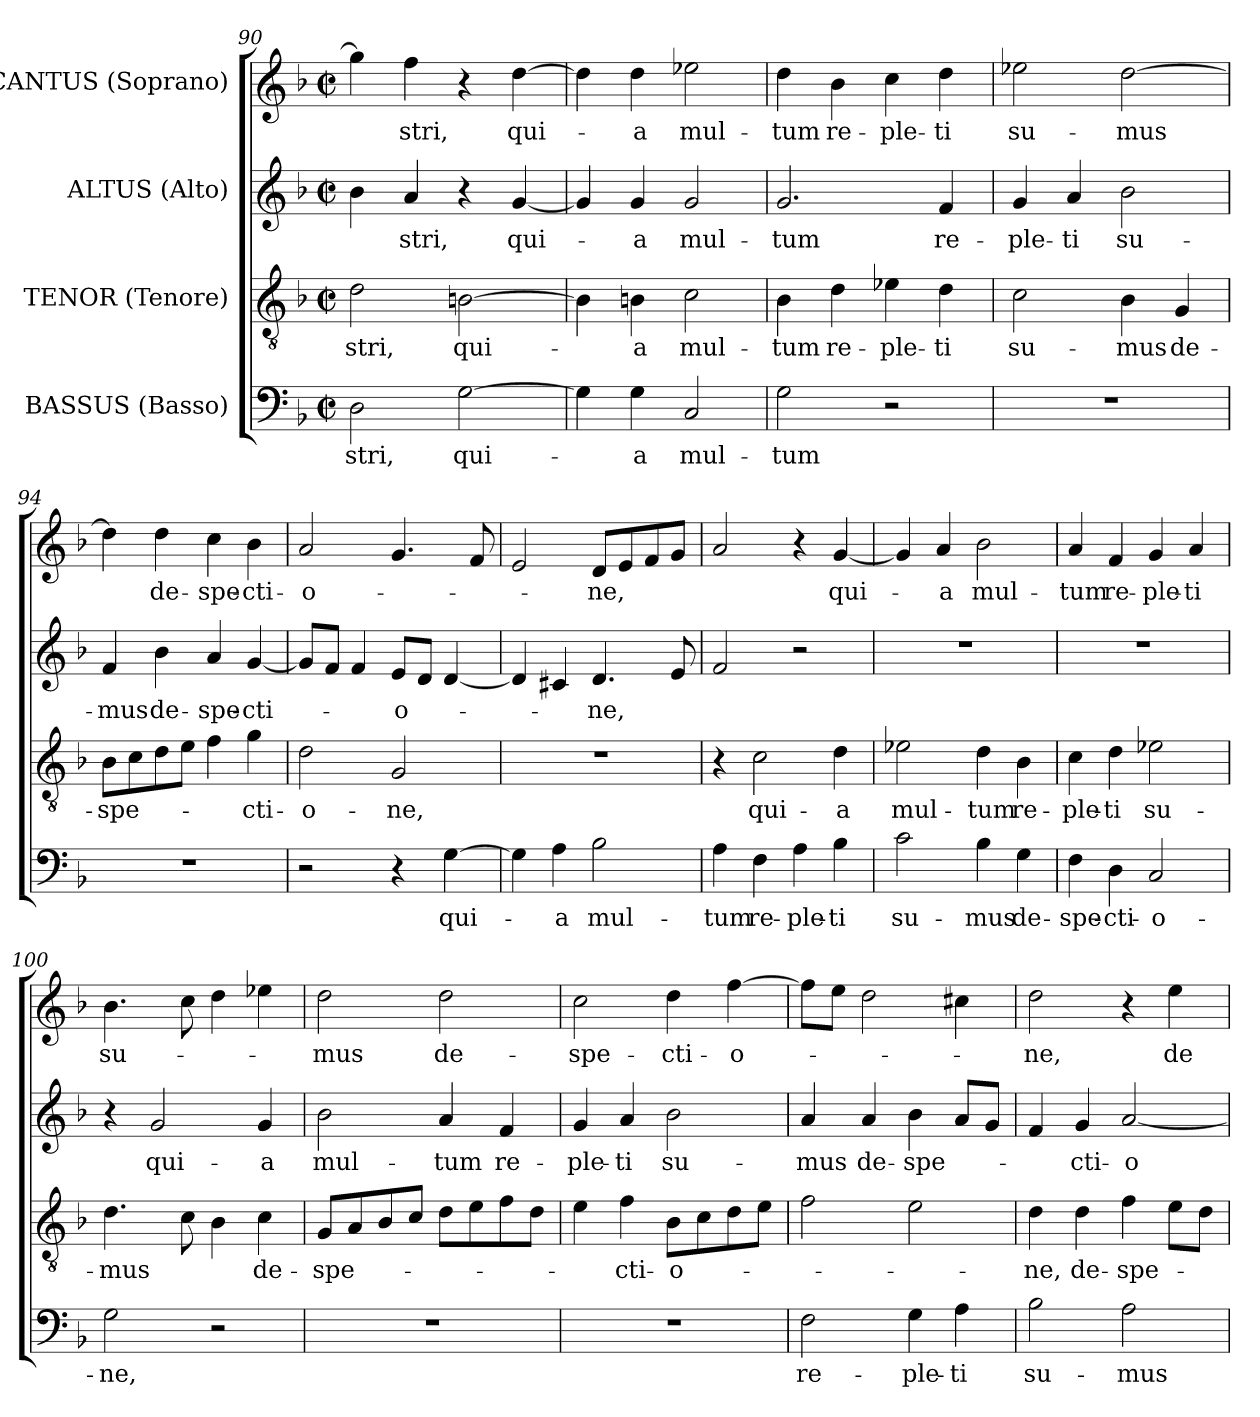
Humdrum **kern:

**kern	**text	**kern	**text	**kern	**text	**kern	**text
*part4	*part4	*part3	*part3	*part2	*part2	*part1	*part1
*staff4	*staff4	*staff3	*staff3	*staff2	*staff2	*staff1	*staff1
*I"BASSUS (Basso)	*	*I"TENOR (Tenore)	*	*I"ALTUS (Alto)	*	*I"CANTUS (Soprano)	*
*clefF4	*	*clefGv2	*	*clefG2	*	*clefG2	*
*k[b-]	*	*k[b-]	*	*k[b-]	*	*k[b-]	*
*F:	*	*F:	*	*F:	*	*F:	*
*M2/2	*	*M2/2	*	*M2/2	*	*M2/2	*
*met(c|)	*	*met(c|)	*	*met(c|)	*	*met(c|)	*
=90	=90	=90	=90	=90	=90	=90	=90
!	!LO:LY:b	!	!LO:LY:b	!	!	!	!
2D\	-stri,	2d\	-stri,	4b-\	.	4gg\]	.
!	!	!	!	!	!LO:LY:b	!	!LO:LY:b
.	.	.	.	4a/	-stri,	4ff\	-stri,
!	!LO:LY:b	!	!LO:LY:b	!	!	!	!
[2G\	qui-	[2Bn\	qui-	4r	.	4r	.
!	!	!	!	!	!LO:LY:b	!	!LO:LY:b
.	.	.	.	[4g/	qui-	[4dd\	qui-
!!LO:LB:g=z
=91	=91	=91	=91	=91	=91	=91	=91
4G\]	.	4B\]	.	4g/]	.	4dd\]	.
!	!LO:LY:b	!	!LO:LY:b	!	!LO:LY:b	!	!LO:LY:b
4G\	-a	4Bn\	-a	4g/	-a	4dd\	-a
!	!LO:LY:b	!	!LO:LY:b	!	!LO:LY:b	!	!LO:LY:b
2C/	mul-	2c\	mul-	2g/	mul-	2ee-X\	mul-
=92	=92	=92	=92	=92	=92	=92	=92
!	!LO:LY:b	!	!LO:LY:b	!	!LO:LY:b	!	!LO:LY:b
2G\	-tum	4B-\	-tum	2.g/	-tum	4dd\	-tum
!	!	!	!LO:LY:b	!	!	!	!LO:LY:b
.	.	4d\	re-	.	.	4b-\	re-
!	!	!	!LO:LY:b	!	!	!	!LO:LY:b
2r	.	4e-\	-ple-	.	.	4cc\	-ple-
!	!	!	!LO:LY:b	!	!LO:LY:b	!	!LO:LY:b
.	.	4d\	-ti	4f/	re-	4dd\	-ti
=93	=93	=93	=93	=93	=93	=93	=93
!	!	!	!LO:LY:b	!	!LO:LY:b	!	!LO:LY:b
1r	.	2c\	su-	4g/	-ple-	2ee-\	su-
!	!	!	!	!	!LO:LY:b	!	!
.	.	.	.	4a/	-ti	.	.
!	!	!	!LO:LY:b	!	!LO:LY:b	!	!LO:LY:b
.	.	4B-\	-mus	2b-\	su-	[2dd\	-mus
!	!	!	!LO:LY:b	!	!	!	!
.	.	4G/	de-	.	.	.	.
=94	=94	=94	=94	=94	=94	=94	=94
!	!	!	!LO:LY:b	!	!LO:LY:b	!	!
1r	.	8B-\L	-spe-	4f/	-mus	4dd\]	.
.	.	8c\	.	.	.	.	.
!	!	!	!	!	!LO:LY:b	!	!LO:LY:b
.	.	8d\	.	4b-\	de-	4dd\	de-
.	.	8e\J	.	.	.	.	.
!	!	!	!	!	!LO:LY:b	!	!LO:LY:b
.	.	4f\	.	4a/	-spe-	4cc\	-spe-
!	!	!	!LO:LY:b	!	!LO:LY:b	!	!LO:LY:b
.	.	4g\	-cti-	[4g/	-cti-	4b-\	-cti-
=95	=95	=95	=95	=95	=95	=95	=95
!	!	!	!LO:LY:b	!	!	!	!LO:LY:b
2r	.	2d\	-o-	8g/L]	.	2a/	-o-
.	.	.	.	8f/J	.	.	.
.	.	.	.	4f/	.	.	.
!	!	!	!LO:LY:b	!	!LO:LY:b	!	!
4r	.	2G/	-ne,	8e/L	-o-	4.g/	.
.	.	.	.	8d/J	.	.	.
!	!LO:LY:b	!	!	!	!	!	!
[4G\	qui-	.	.	[4d/	.	.	.
.	.	.	.	.	.	8f/	.
=96	=96	=96	=96	=96	=96	=96	=96
4G\]	.	1r	.	4d/]	.	2e/	.
!	!LO:LY:b	!	!	!	!	!	!
4A\	-a	.	.	4c#/	.	.	.
!	!LO:LY:b	!	!	!	!LO:LY:b	!	!LO:LY:b
2B-\	mul-	.	.	4.d/	-ne,	8d/L	-ne,
.	.	.	.	.	.	8e/	.
.	.	.	.	.	.	8f/	.
.	.	.	.	8e/	.	8g/J	.
=97	=97	=97	=97	=97	=97	=97	=97
!	!LO:LY:b	!	!	!	!	!	!
4A\	-tum	4r	.	2f/	.	2a/	.
!	!LO:LY:b	!	!LO:LY:b	!	!	!	!
4F\	re-	2c\	qui-	.	.	.	.
!	!LO:LY:b	!	!	!	!	!	!
4A\	-ple-	.	.	2r	.	4r	.
!	!LO:LY:b	!	!LO:LY:b	!	!	!	!LO:LY:b
4B-\	-ti	4d\	-a	.	.	[4g/	qui-
!!LO:PB:g=z
=98	=98	=98	=98	=98	=98	=98	=98
!	!LO:LY:b	!	!LO:LY:b	!	!	!	!
2c\	su-	2e-X\	mul-	1r	.	4g/]	.
!	!	!	!	!	!	!	!LO:LY:b
.	.	.	.	.	.	4a/	-a
!	!LO:LY:b	!	!LO:LY:b	!	!	!	!LO:LY:b
4B-\	-mus	4d\	-tum	.	.	2b-\	mul-
!	!LO:LY:b	!	!LO:LY:b	!	!	!	!
4G\	de-	4B-\	re-	.	.	.	.
=99	=99	=99	=99	=99	=99	=99	=99
!	!LO:LY:b	!	!LO:LY:b	!	!	!	!LO:LY:b
4F\	-spe-	4c\	-ple-	1r	.	4a/	-tum
!	!LO:LY:b	!	!LO:LY:b	!	!	!	!LO:LY:b
4D\	-cti-	4d\	-ti	.	.	4f/	re-
!	!LO:LY:b	!	!LO:LY:b	!	!	!	!LO:LY:b
2C/	-o-	2e-\	su-	.	.	4g/	-ple-
!	!	!	!	!	!	!	!LO:LY:b
.	.	.	.	.	.	4a/	-ti
=100	=100	=100	=100	=100	=100	=100	=100
!	!LO:LY:b	!	!LO:LY:b	!	!	!	!LO:LY:b
2G\	-ne,	4.d\	-mus	4r	.	4.b-\	su-
!	!	!	!	!	!LO:LY:b	!	!
.	.	.	.	2g/	qui-	.	.
.	.	8c\	.	.	.	8cc\	.
2r	.	4B-\	.	.	.	4dd\	.
!	!	!	!LO:LY:b	!	!LO:LY:b	!	!
.	.	4c\	de-	4g/	-a	4ee-X\	.
=101	=101	=101	=101	=101	=101	=101	=101
!	!	!	!LO:LY:b	!	!LO:LY:b	!	!LO:LY:b
1r	.	8G/L	-spe-	2b-\	mul-	2dd\	-mus
.	.	8A/	.	.	.	.	.
.	.	8B-/	.	.	.	.	.
.	.	8c/J	.	.	.	.	.
!	!	!	!	!	!LO:LY:b	!	!LO:LY:b
.	.	8d\L	.	4a/	-tum	2dd\	de-
.	.	8e\	.	.	.	.	.
!	!	!	!	!	!LO:LY:b	!	!
.	.	8f\	.	4f/	re-	.	.
.	.	8d\J	.	.	.	.	.
=102	=102	=102	=102	=102	=102	=102	=102
!	!	!	!	!	!LO:LY:b	!	!LO:LY:b
1r	.	4e\	.	4g/	-ple-	2cc\	-spe-
!	!	!	!LO:LY:b	!	!LO:LY:b	!	!
.	.	4f\	-cti-	4a/	-ti	.	.
!	!	!	!LO:LY:b	!	!LO:LY:b	!	!LO:LY:b
.	.	8B-\L	-o-	2b-\	su-	4dd\	-cti-
.	.	8c\	.	.	.	.	.
!	!	!	!	!	!	!	!LO:LY:b
.	.	8d\	.	.	.	[4ff\	-o-
.	.	8e\J	.	.	.	.	.
=103	=103	=103	=103	=103	=103	=103	=103
!	!LO:LY:b	!	!	!	!LO:LY:b	!	!
2F\	re-	2f\	.	4a/	-mus	8ff\L]	.
.	.	.	.	.	.	8ee\J	.
!	!	!	!	!	!LO:LY:b	!	!
.	.	.	.	4a/	de-	2dd\	.
!	!LO:LY:b	!	!	!	!LO:LY:b	!	!
4G\	-ple-	2e\	.	4b-\	-spe-	.	.
!	!LO:LY:b	!	!	!	!	!	!
4A\	-ti	.	.	8a/L	.	4cc#\	.
.	.	.	.	8g/J	.	.	.
!!LO:LB:g=z
=104	=104	=104	=104	=104	=104	=104	=104
!	!LO:LY:b	!	!LO:LY:b	!	!	!	!LO:LY:b
2B-\	su-	4d\	-ne,	4f/	.	2dd\	-ne,
!	!	!	!LO:LY:b	!	!LO:LY:b	!	!
.	.	4d\	de-	4g/	-cti-	.	.
!	!LO:LY:b	!	!LO:LY:b	!	!LO:LY:b	!	!
2A\	-mus	4f\	-spe-	[2a/	-o-	4r	.
!	!	!	!	!	!	!	!LO:LY:b
.	.	8e\L	.	.	.	4ee\	de-
.	.	8d\J	.	.	.	.	.
=	=	=	=	=	=	=	=
*-	*-	*-	*-	*-	*-	*-	*-
